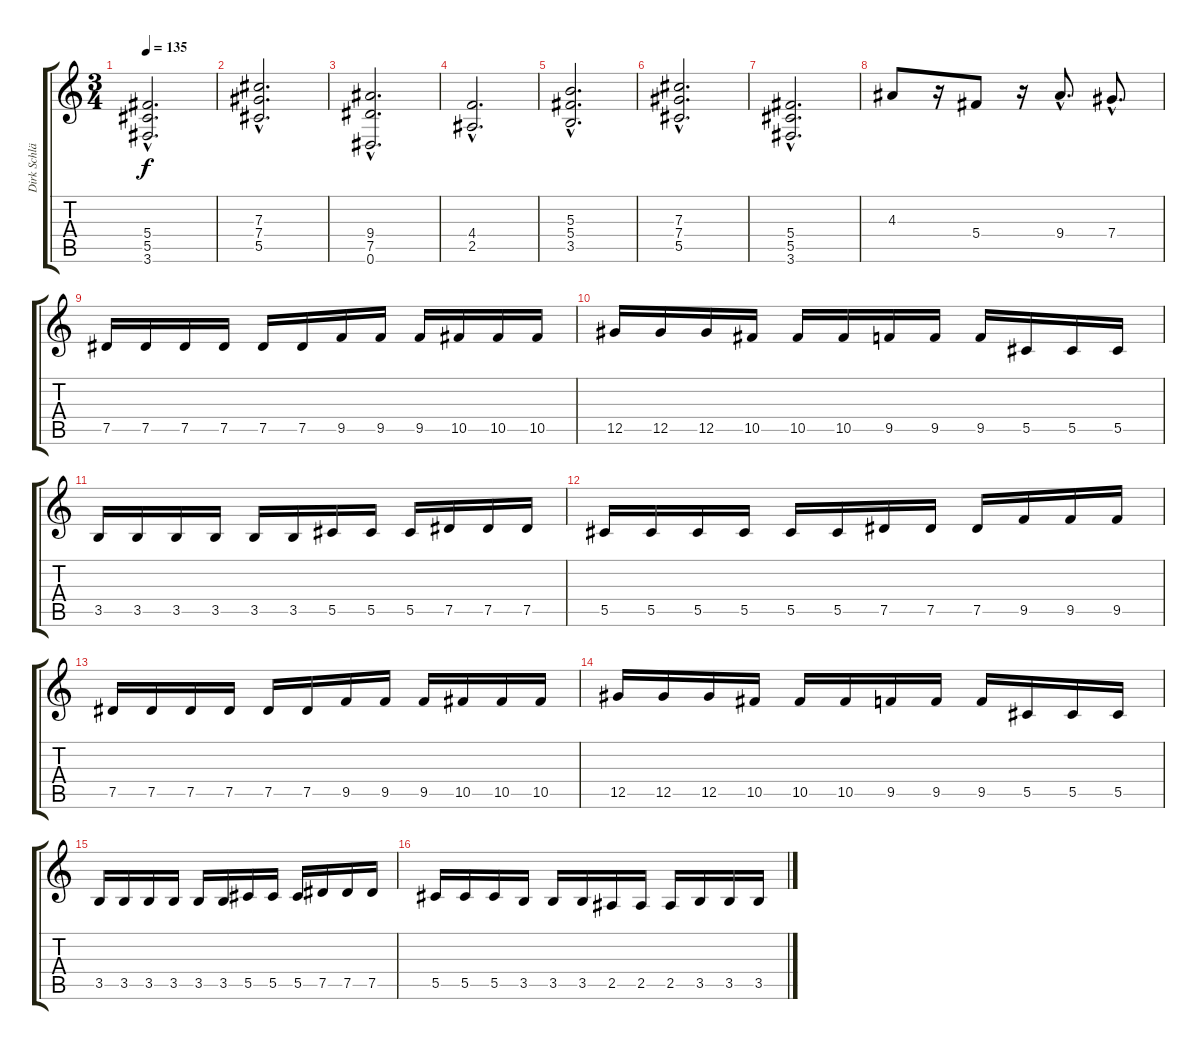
\track ("Dirk Schlächter" "Dirk Schlä") {instrument overdrivenguitar}
\staff {score tabs}
\tuning (Eb4 Bb3 Gb3 Db3 Ab2 Eb2) {hide}
\ts (3 4)
\tempo 135
\clef g2
\ks c
(5.4{hac} 5.5{hac} 3.6{hac}).2{d dy f} |
(7.3{hac} 7.4{hac} 5.5{hac}).2{d} |
(9.4{hac} 7.5{hac} 0.6{hac}).2{d} |
(4.4{hac} 2.5{hac}).2{d} |
(5.3{hac} 5.4{hac} 3.5{hac}).2{d} |
(7.3{hac} 7.4{hac} 5.5{hac}).2{d} |
(5.4{hac} 5.5{hac} 3.6{hac}).2{d} |
4.3.8 r.16 5.4.8 r.16 9.4{hac}.8{d} 7.4{hac}.8{d} |
7.5.16 7.5.16 7.5.16 7.5.16 7.5.16 7.5.16 9.5.16 9.5.16 9.5.16 10.5.16 10.5.16 10.5.16 |
12.5.16 12.5.16 12.5.16 10.5.16 10.5.16 10.5.16 9.5.16 9.5.16 9.5.16 5.5.16 5.5.16 5.5.16 |
3.5.16 3.5.16 3.5.16 3.5.16 3.5.16 3.5.16 5.5.16 5.5.16 5.5.16 7.5.16 7.5.16 7.5.16 |
5.5.16 5.5.16 5.5.16 5.5.16 5.5.16 5.5.16 7.5.16 7.5.16 7.5.16 9.5.16 9.5.16 9.5.16 |
7.5.16 7.5.16 7.5.16 7.5.16 7.5.16 7.5.16 9.5.16 9.5.16 9.5.16 10.5.16 10.5.16 10.5.16 |
12.5.16 12.5.16 12.5.16 10.5.16 10.5.16 10.5.16 9.5.16 9.5.16 9.5.16 5.5.16 5.5.16 5.5.16 |
3.5.16 3.5.16 3.5.16 3.5.16 3.5.16 3.5.16 5.5.16 5.5.16 5.5.16 7.5.16 7.5.16 7.5.16 |
5.5.16 5.5.16 5.5.16 3.5.16 3.5.16 3.5.16 2.5.16 2.5.16 2.5.16 3.5.16 3.5.16 3.5.16
